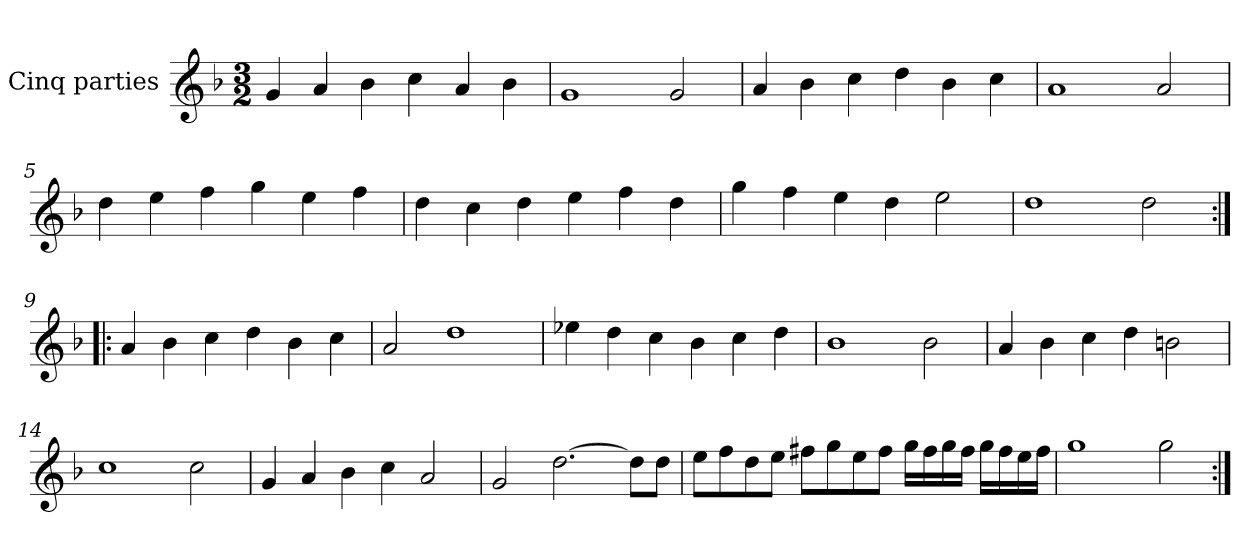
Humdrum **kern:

**kern
*part1
*staff1
*I"Cinq parties
*clefG2
*k[b-]
*M3/2
*MM180
=1
4g/
4a/
4b-\
4cc\
4a/
4b-\
=2
1g
2g/
=3
4a/
4b-\
4cc\
4dd\
4b-\
4cc\
=4
1a
2a/
=5
4dd\
4ee\
4ff\
4gg\
4ee\
4ff\
=6
4dd\
4cc\
4dd\
4ee\
4ff\
4dd\
=7
4gg\
4ff\
4ee\
4dd\
2ee\
=8
1dd
2dd\
=9:|!|:
4a/
4b-\
4cc\
4dd\
4b-\
4cc\
=10
2a/
1dd
=11
4ee-X\
4dd\
4cc\
4b-\
4cc\
4dd\
=12
1b-
2b-\
=13
4a/
4b-\
4cc\
4dd\
2bn\
=14
1cc
2cc\
=15
4g/
4a/
4b-\
4cc\
2a/
=16
2g/
[2.dd\
8dd\L]
8dd\J
=17
8ee\L
8ff\
8dd\
8ee\J
8ff#X\L
8gg\
8ee\
8ff#\J
16gg\LL
16ff#\
16gg\
16ff#\JJ
16gg\LL
16ff#\
16ee\
16ff#\JJ
=18
1gg
2gg\
=:|!
*-
